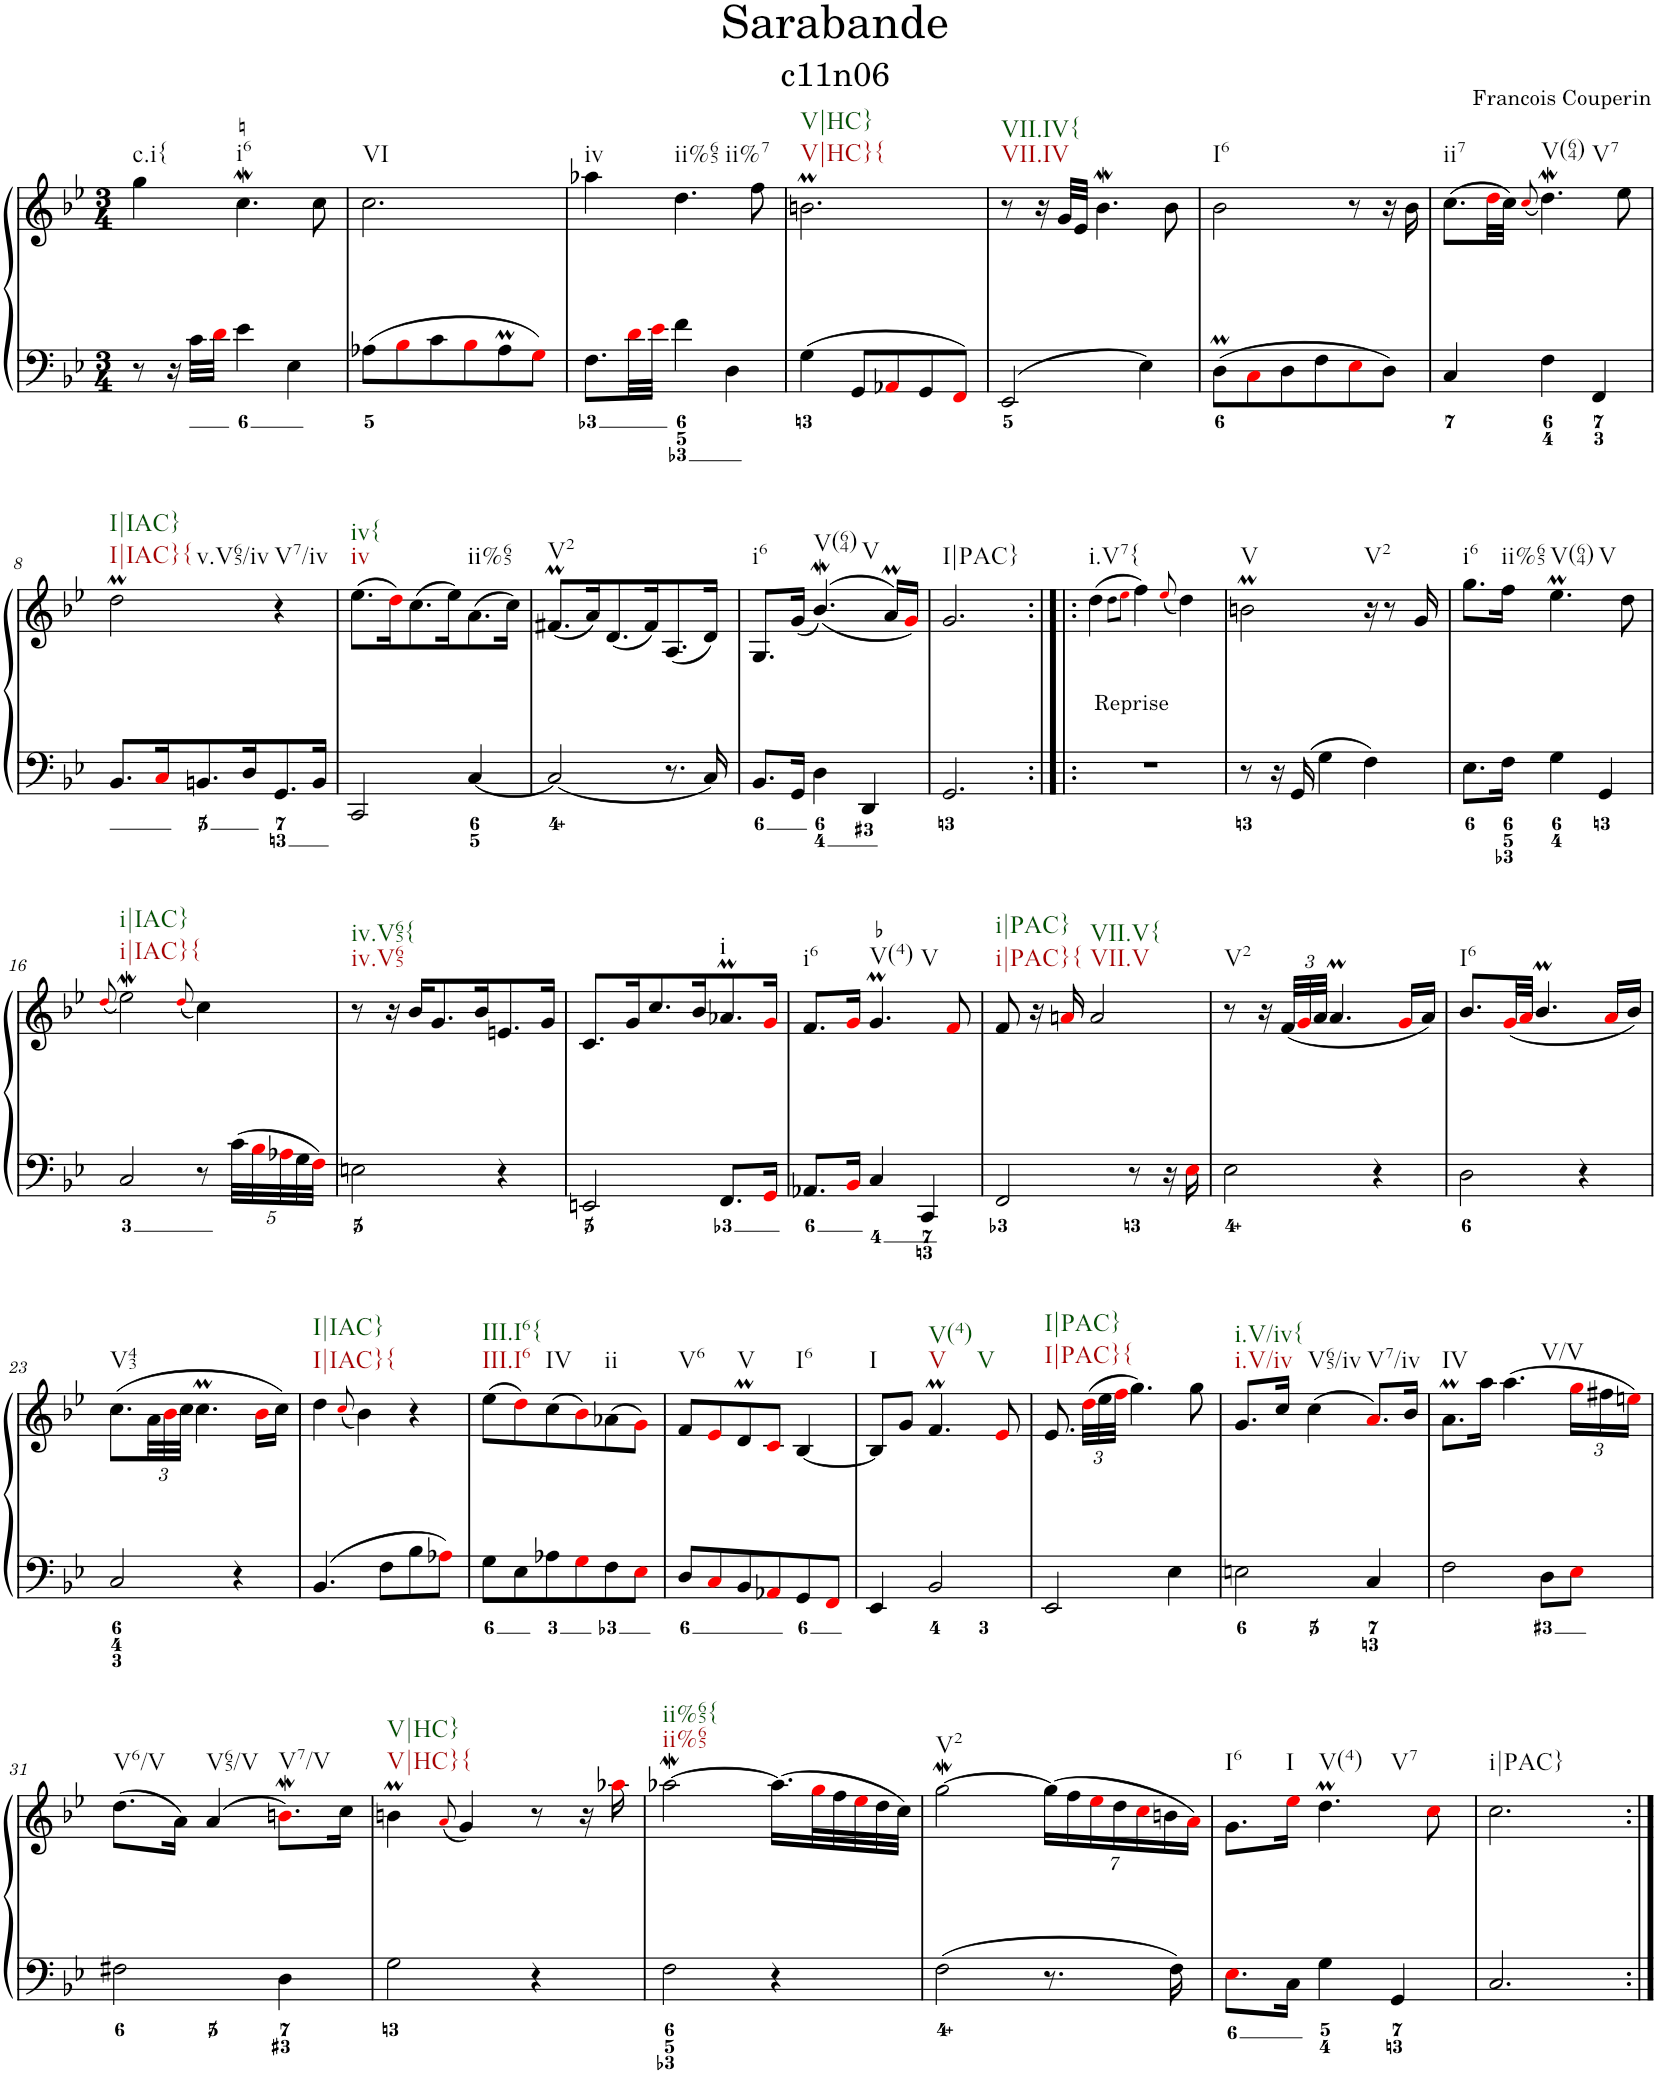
**kern	**kern
*part1	*part1
*staff2	*staff1
*I"Piano	*
*I'Pno.	*
*clefF4	*clefG2
*k[b-e-]	*k[b-e-]
*M3/4	*M3/4
=1	=1
!	!LO:TX:b:t=c.i{
8r	4gg\
16r	.
32c\LLL	.
32di\JJJ	.
!	!LO:TX:a:t=♮
!	!LO:TX:b:t=i6
4e-\	4.ccW\
4E-\	.
.	8cc\
=2	=2
!	!LO:TX:b:t=VI
8A-X\L	2.cc\
8B-i\	.
8c\	.
8B-i\	.
8A-M\	.
8Gi\J	.
=3	=3
!	!LO:TX:b:t=iv
8.F\L	4aa-X\
32di\LL	.
32e-i\JJJ	.
!	!LO:TX:b:t=ii%65
!	!LO:TX:b:t=ii%7
4f\	4.dd\
4D\	.
.	8ff\
=4	=4
!	!LO:TX:b:t=V|HC}{
!	!LO:TX:b:t=V|HC}
4G\	2.bnm\
8GG/L	.
8AA-Xi/	.
8GG/	.
8FFi/J	.
=5	=5
!	!LO:TX:b:t=VII.IV
!	!LO:TX:b:t=VII.IV{
2EE-/	8r
.	16r
.	32g/LLL
.	32e-/JJJ
.	4.b-w\
4E-\	.
.	8b-\
=6	=6
!	!LO:TX:b:t=I6
8Dm\L	2b-\
8Ci\	.
8D\	.
8F\	.
8E-i\	8r
8D\J	16r
.	16b-\
=7	=7
!	!LO:TX:b:t=ii7
4C/	(8.cc\L
.	32ddi\LL
.	32cc\JJJ)
.	(8qcci/
!	!LO:TX:b:t=V(64)
!	!LO:TX:b:t=V7
4F\	4.ddW\)
4FF/	.
.	8ee-\
!!LO:LB:g=z
=8	=8
!	!LO:TX:b:t=I|IAC}{
!	!LO:TX:b:t=I|IAC}
!	!LO:TX:b:t=v.V65/iv
8.BB-/L	2ddm\
16Ci/K	.
8.BBn/	.
16D/K	.
!	!LO:TX:b:t=V7/iv
8.GG/	4r
16BB/Jk	.
=9	=9
!	!LO:TX:b:t=iv
!	!LO:TX:b:t=iv{
2CC/	(8.ee-\L
.	16ddi\K)
.	(8.cc\
.	16ee-\K)
!	!LO:TX:b:t=ii%65
[4C/	(8.a\
.	16cc\Jk)
=10	=10
!	!LO:TX:b:t=V2
2C/]	(8.f#Xm/L
.	16a/K)
.	(8.d/
.	16f#/K)
8.r	(8.A/
16C/	16d/Jk)
=11	=11
!	!LO:TX:b:t=i6
8.BB-/L	8.G/L
16GG/Jk	(16g/Jk
!	!LO:TX:b:t=V(64)
!	!LO:TX:b:t=V
4D\	(>(4.b-w/)
4DD/	.
.	16am/LL)
.	16gi/JJ)
=12	=12
!	!LO:TX:b:t=I|PAC}
2.GG/	2.g/
=13:|!|:	=13:|!|:
!	!LO:TX:b:t=i.V7{
!LO:TX:a:t=Reprise	!
2.r	(4dd\
.	8qdd\L
.	8qee-i\J
.	4ff\)
.	(8qee-i/
.	4dd\)
=14	=14
!	!LO:TX:b:t=V
8r	2bnm\
16r	.
16GG/	.
4G\	.
!	!LO:TX:b:t=V2
4F\	16r
.	8r
.	16g/
=15	=15
!	!LO:TX:b:t=i6
8.E-\L	8.gg\L
!	!LO:TX:b:t=ii%65
16F\Jk	16ff\Jk
!	!LO:TX:b:t=V(64)
!	!LO:TX:b:t=V
4G\	4.ee-M\
4GG/	.
.	8dd\
!!LO:LB:g=z
=16	=16
.	(8qddi/
!	!LO:TX:b:t=i|IAC}{
!	!LO:TX:b:t=i|IAC}
2C/	2ee-w\)
.	(8qddi/
8r	4cc\)
*Xbrackettup	*
40c\LLL	.
40B-i\	.
40A-Xi\	.
40G\	.
40Fi\JJJ	.
=17	=17
!	!LO:TX:b:t=iv.V65
!	!LO:TX:b:t=iv.V65{
2En\	8r
.	16r
.	16b-/KL
.	8.g/
.	16b-/K
4r	8.en/
.	16g/Jk
=18	=18
2EEn/	8.c/L
.	16g/K
.	8.cc/
.	16b-/K
!	!LO:TX:b:t=i
8.FF/L	8.a-XM/
16GGi/Jk	16gi/Jk
=19	=19
!	!LO:TX:b:t=i6
8.AA-X/L	8.f/L
16BB-i/Jk	16gi/Jk
!	!LO:TX:a:t=♭
!	!LO:TX:b:t=V(4)
!	!LO:TX:b:t=V
4C/	4.gM/
4CC/	.
.	8fi/
=20	=20
!	!LO:TX:b:t=i|PAC}{
!	!LO:TX:b:t=i|PAC}
2FF/	8f/
.	16r
.	16ani/
!	!LO:TX:b:t=VII.V
!	!LO:TX:b:t=VII.V{
.	2a/
8r	.
16r	.
16E-i\	.
=21	=21
!	!LO:TX:b:t=V2
2E-\	8r
.	16r
*	*Xbrackettup
.	(48f/LLL
.	48gi/
.	48a/JJJ
.	4.am/
4r	.
.	16gi/LL
.	16a/JJ)
=22	=22
!	!LO:TX:b:t=I6
2D\	8.b-/L
.	(32gi/LL
.	32ai/JJJ
.	4.b-M/
4r	.
.	16ai/LL
.	16b-/JJ)
!!LO:LB:g=z
=23	=23
!	!LO:TX:b:t=V43
2C/	(8.cc\L
.	48a\LL
.	48b-i\
.	48cc\JJJ
.	4.ccM\
4r	.
.	16b-i\LL
.	16cc\JJ)
=24	=24
!	!LO:TX:b:t=I|IAC}{
!	!LO:TX:b:t=I|IAC}
4.BB-/	4dd\
.	(8qcci/
.	4b-\)
8F\L	.
8B-\	4r
8A-Xi\J	.
=25	=25
!	!LO:TX:b:t=III.I6
!	!LO:TX:b:t=III.I6{
8G\L	(8ee-\L
8E-\	8ddi\)
!	!LO:TX:b:t=IV
8A-X\	(8cc\
8Gi\	8b-i\)
!	!LO:TX:b:t=ii
8F\	(8a-X\
8E-i\J	8gi\J)
=26	=26
!	!LO:TX:b:t=V6
8D/L	8f/L
8Ci/	8e-i/
!	!LO:TX:b:t=V
8BB-/	8dm/
8AA-Xi/	8ci/J
!	!LO:TX:b:t=I6
8GG/	[4B-/
8FFi/J	.
=27	=27
!	!LO:TX:b:t=I
4EE-/	8B-/L]
.	8g/J
!	!LO:TX:b:t=V
!	!LO:TX:b:t=V(4)
!	!LO:TX:b:t=V
2BB-/	4.fM/
.	8e-i/
=28	=28
!	!LO:TX:b:t=I|PAC}{
!	!LO:TX:b:t=I|PAC}
2EE-/	8.e-/
.	(48ddi\LLL
.	48ee-\
.	48ffi\JJJ
.	4.gg\)
4E-\	.
.	8gg\
=29	=29
!	!LO:TX:b:t=i.V/iv
!	!LO:TX:b:t=i.V/iv{
2En\	8.g/L
.	16cc/Jk
!	!LO:TX:b:t=V65/iv
.	(4cc\
!	!LO:TX:b:t=V7/iv
4C/	8.ai/L)
.	16b-/Jk
=30	=30
!	!LO:TX:b:t=IV
2F\	8.am\L
.	16aa\Jk
!	!LO:TX:b:t=V/V
.	(4.aa\
8D\L	.
8E-i\J	24ggi\LL
.	24ff#X\
.	24eeni\JJ)
!!LO:LB:g=z
=31	=31
!	!LO:TX:b:t=V6/V
2F#X\	(8.dd\L
.	16a\Jk)
!	!LO:TX:b:t=V65/V
.	(4a/
!	!LO:TX:b:t=V7/V
4D\	8.bnWi\L)
.	16cc\Jk
=32	=32
!	!LO:TX:b:t=V|HC}{
!	!LO:TX:b:t=V|HC}
2G\	4bnm\
.	(8qai/
.	4g/)
4r	8r
.	16r
.	16aa-Xi\
=33	=33
!	!LO:TX:b:t=ii%65
!	!LO:TX:b:t=ii%65{
2F\	[2aa-Xw\
4r	(16.aa-\LL]
.	32ggi\L
.	32ff\
.	32ee-i\
.	32dd\
.	32cc\JJJ)
=34	=34
!	!LO:TX:b:t=V2
2F\	[2ggW\
8.r	(28gg\LL]
.	28ff\
.	28ee-i\
.	28dd\
.	28cci\
.	28bn\
16F\	.
.	28ai\JJ)
=35	=35
!	!LO:TX:b:t=I6
8.E-i\L	8.g\L
!	!LO:TX:b:t=I
16C\Jk	16ee-i\Jk
!	!LO:TX:b:t=V(4)
!	!LO:TX:b:t=V7
4G\	4.ddm\
4GG/	.
.	8cci\
=36	=36
!	!LO:TX:b:t=i|PAC}
2.C/	2.cc\
=:|!	=:|!
*-	*-
